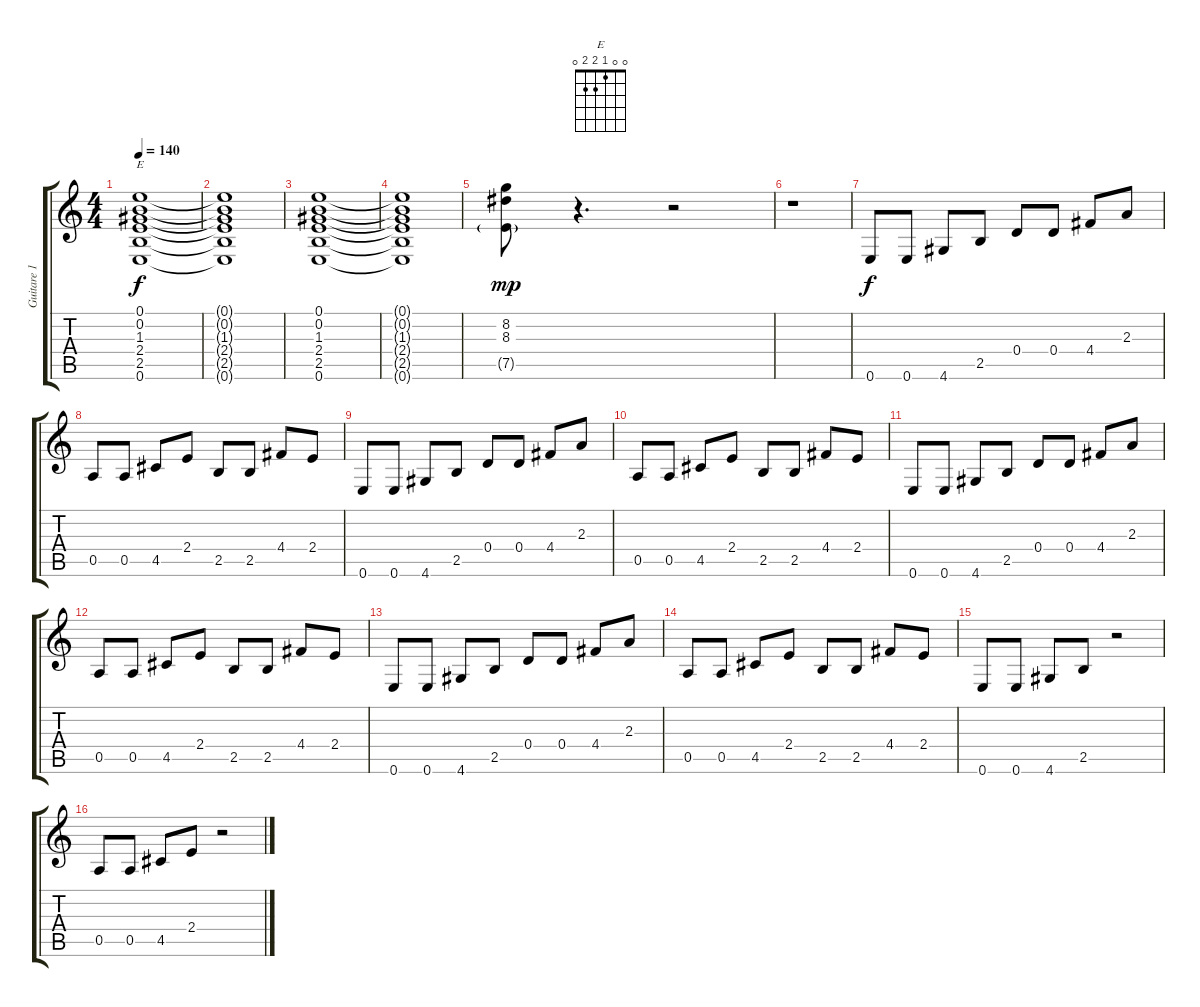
\track ("Guitare 1" "Guitare 1") {instrument overdrivenguitar}
\staff {score tabs}
\tuning (E4 B3 G3 D3 A2 E2) {hide}
\chord ("E" 0 0 1 2 2 0)
\ts (4 4)
\tempo 140
\clef g2
\ks c
(0.1 0.2 1.3 2.4 2.5 0.6).1{ch "E" dy f} |
(0.1{t} 0.2{t} 1.3{t} 2.4{t} 2.5{t} 0.6{t}).1 |
(0.1 0.2 1.3 2.4 2.5 0.6).1 |
(0.1{t} 0.2{t} 1.3{t} 2.4{t} 2.5{t} 0.6{t}).1 |
(8.2 8.3 7.5{g}).8{dy mp} r.4{d} r.2 |
r.1 |
0.6.8{dy f} 0.6.8 4.6.8 2.5.8 0.4.8 0.4.8 4.4.8 2.3.8 |
0.5.8 0.5.8 4.5.8 2.4.8 2.5.8 2.5.8 4.4.8 2.4.8 |
0.6.8 0.6.8 4.6.8 2.5.8 0.4.8 0.4.8 4.4.8 2.3.8 |
0.5.8 0.5.8 4.5.8 2.4.8 2.5.8 2.5.8 4.4.8 2.4.8 |
0.6.8 0.6.8 4.6.8 2.5.8 0.4.8 0.4.8 4.4.8 2.3.8 |
0.5.8 0.5.8 4.5.8 2.4.8 2.5.8 2.5.8 4.4.8 2.4.8 |
0.6.8 0.6.8 4.6.8 2.5.8 0.4.8 0.4.8 4.4.8 2.3.8 |
0.5.8 0.5.8 4.5.8 2.4.8 2.5.8 2.5.8 4.4.8 2.4.8 |
0.6.8 0.6.8 4.6.8 2.5.8 r.2 |
0.5.8 0.5.8 4.5.8 2.4.8 r.2
